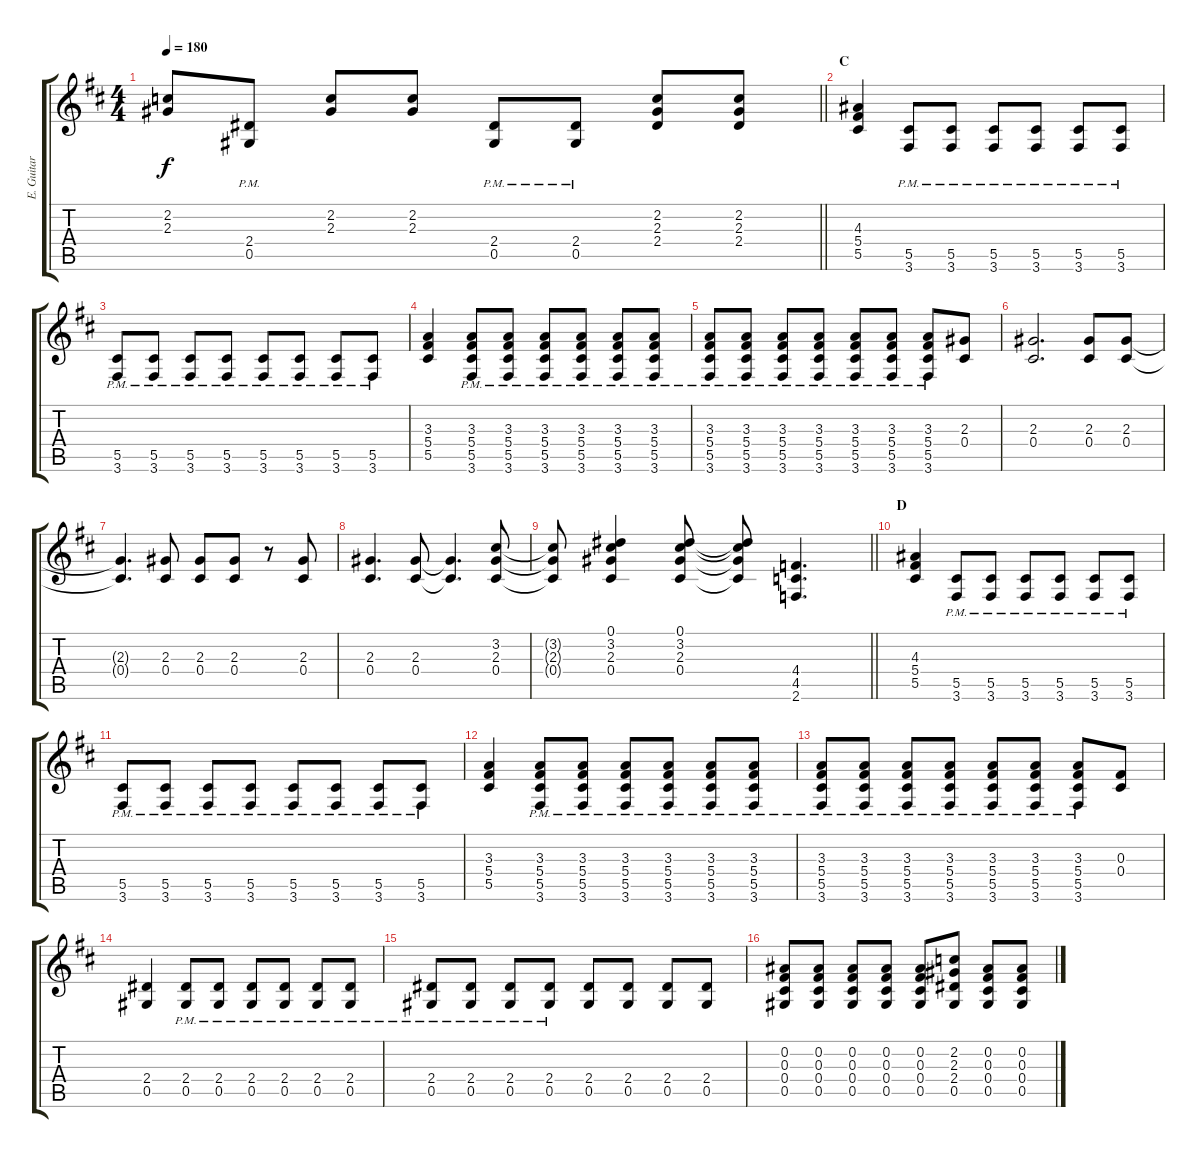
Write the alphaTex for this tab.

\track ("E. Guitar I" "E. Guitar ") {instrument overdrivenguitar}
\staff {score tabs}
\tuning (Eb4 Bb3 Gb3 Db3 Ab2 Eb2) {hide}
\ts (4 4)
\tempo 180
\clef g2
\barLineRight lightlight
\ks d
(2.2 2.3).8{dy f} (2.4{pm} 0.5{pm}).8 (2.2 2.3).8 (2.2 2.3).8 (2.4{pm} 0.5{pm}).8 (2.4{pm} 0.5{pm}).8 (2.2 2.3 2.4).8 (2.2 2.3 2.4).8 |
\section ("" "C")
(4.3 5.4 5.5).4 (5.5{pm} 3.6{pm}).8 (5.5{pm} 3.6{pm}).8 (5.5{pm} 3.6{pm}).8 (5.5{pm} 3.6{pm}).8 (5.5{pm} 3.6{pm}).8 (5.5{pm} 3.6{pm}).8 |
(5.5{pm} 3.6{pm}).8 (5.5{pm} 3.6{pm}).8 (5.5{pm} 3.6{pm}).8 (5.5{pm} 3.6{pm}).8 (5.5{pm} 3.6{pm}).8 (5.5{pm} 3.6{pm}).8 (5.5{pm} 3.6{pm}).8 (5.5{pm} 3.6{pm}).8 |
(3.3 5.4 5.5).4 (3.3{pm} 5.4{pm} 5.5{pm} 3.6{pm}).8 (3.3{pm} 5.4{pm} 5.5{pm} 3.6{pm}).8 (3.3{pm} 5.4{pm} 5.5{pm} 3.6{pm}).8 (3.3{pm} 5.4{pm} 5.5{pm} 3.6{pm}).8 (3.3{pm} 5.4{pm} 5.5{pm} 3.6{pm}).8 (3.3{pm} 5.4{pm} 5.5{pm} 3.6{pm}).8 |
(3.3{pm} 5.4{pm} 5.5{pm} 3.6{pm}).8 (3.3{pm} 5.4{pm} 5.5{pm} 3.6{pm}).8 (3.3{pm} 5.4{pm} 5.5{pm} 3.6{pm}).8 (3.3{pm} 5.4{pm} 5.5{pm} 3.6{pm}).8 (3.3{pm} 5.4{pm} 5.5{pm} 3.6{pm}).8 (3.3{pm} 5.4{pm} 5.5{pm} 3.6{pm}).8 (3.3{pm} 5.4{pm} 5.5{pm} 3.6{pm}).8 (2.3 0.4).8 |
(2.3 0.4).2{d} (2.3 0.4).8 (2.3 0.4).8 |
(2.3{t} 0.4{t}).4{d} (2.3 0.4).8 (2.3 0.4).8 (2.3 0.4).8 r.8 (2.3 0.4).8 |
(2.3 0.4).4{d} (2.3 0.4).8 (2.3{t} 0.4{t}).4{d} (3.2 2.3 0.4).8 |
\barLineRight lightlight
(3.2{t} 2.3{t} 0.4{t}).8 (0.1 3.2 2.3 0.4).4 (0.1 3.2 2.3 0.4).8 (0.1{t} 3.2{t} 2.3{t} 0.4{t}).8 (4.4 4.5 2.6).4{d} |
\section ("" "D")
(4.3 5.4 5.5).4 (5.5{pm} 3.6{pm}).8 (5.5{pm} 3.6{pm}).8 (5.5{pm} 3.6{pm}).8 (5.5{pm} 3.6{pm}).8 (5.5{pm} 3.6{pm}).8 (5.5{pm} 3.6{pm}).8 |
(5.5{pm} 3.6{pm}).8 (5.5{pm} 3.6{pm}).8 (5.5{pm} 3.6{pm}).8 (5.5{pm} 3.6{pm}).8 (5.5{pm} 3.6{pm}).8 (5.5{pm} 3.6{pm}).8 (5.5{pm} 3.6{pm}).8 (5.5{pm} 3.6{pm}).8 |
(3.3 5.4 5.5).4 (3.3{pm} 5.4{pm} 5.5{pm} 3.6{pm}).8 (3.3{pm} 5.4{pm} 5.5{pm} 3.6{pm}).8 (3.3{pm} 5.4{pm} 5.5{pm} 3.6{pm}).8 (3.3{pm} 5.4{pm} 5.5{pm} 3.6{pm}).8 (3.3{pm} 5.4{pm} 5.5{pm} 3.6{pm}).8 (3.3{pm} 5.4{pm} 5.5{pm} 3.6{pm}).8 |
(3.3{pm} 5.4{pm} 5.5{pm} 3.6{pm}).8 (3.3{pm} 5.4{pm} 5.5{pm} 3.6{pm}).8 (3.3{pm} 5.4{pm} 5.5{pm} 3.6{pm}).8 (3.3{pm} 5.4{pm} 5.5{pm} 3.6{pm}).8 (3.3{pm} 5.4{pm} 5.5{pm} 3.6{pm}).8 (3.3{pm} 5.4{pm} 5.5{pm} 3.6{pm}).8 (3.3{pm} 5.4{pm} 5.5{pm} 3.6{pm}).8 (0.3 0.4).8 |
(2.4 0.5).4 (2.4{pm} 0.5{pm}).8 (2.4{pm} 0.5{pm}).8 (2.4{pm} 0.5{pm}).8 (2.4{pm} 0.5{pm}).8 (2.4{pm} 0.5{pm}).8 (2.4{pm} 0.5{pm}).8 |
(2.4{pm} 0.5{pm}).8 (2.4{pm} 0.5{pm}).8 (2.4{pm} 0.5{pm}).8 (2.4{pm} 0.5{pm}).8 (2.4 0.5).8 (2.4 0.5).8 (2.4 0.5).8 (2.4 0.5).8 |
(0.2 0.3 0.4 0.5).8 (0.2 0.3 0.4 0.5).8 (0.2 0.3 0.4 0.5).8 (0.2 0.3 0.4 0.5).8 (0.2 0.3 0.4 0.5).8 (2.2 2.3 2.4 0.5).8 (0.2 0.3 0.4 0.5).8 (0.2 0.3 0.4 0.5).8
